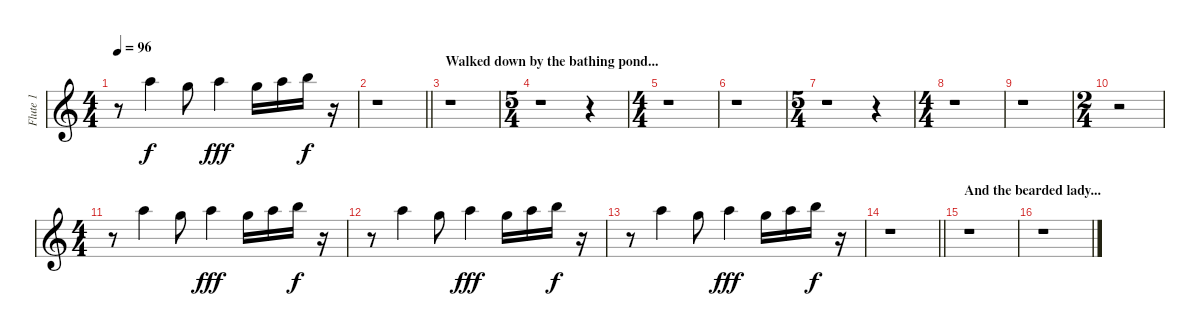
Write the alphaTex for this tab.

\track ("Flute 1" "Flute 1") {instrument flute}
\staff {score}
\tuning (E4 B3 G3 D3 A2 E2) {hide}
\ts (4 4)
\tempo 96
\clef g2
\ks c
r.8{dy f} 17.1.4 15.1.8 17.1.4{dy fff} 15.1.16 17.1.16 19.1.16{dy f} r.16 |
\barLineRight lightlight
r.1 |
\section ("" "Walked down by the bathing pond...")
r.1 |
\ts (5 4)
r.1 r.4 |
\ts (4 4)
r.1 |
r.1 |
\ts (5 4)
r.1 r.4 |
\ts (4 4)
r.1 |
r.1 |
\ts (2 4)
r.2 |
\ts (4 4)
r.8 17.1.4 15.1.8 17.1.4{dy fff} 15.1.16 17.1.16 19.1.16{dy f} r.16 |
r.8 17.1.4 15.1.8 17.1.4{dy fff} 15.1.16 17.1.16 19.1.16{dy f} r.16 |
r.8 17.1.4 15.1.8 17.1.4{dy fff} 15.1.16 17.1.16 19.1.16{dy f} r.16 |
\barLineRight lightlight
r.1 |
\section ("" "And the bearded lady...")
r.1 |
r.1
